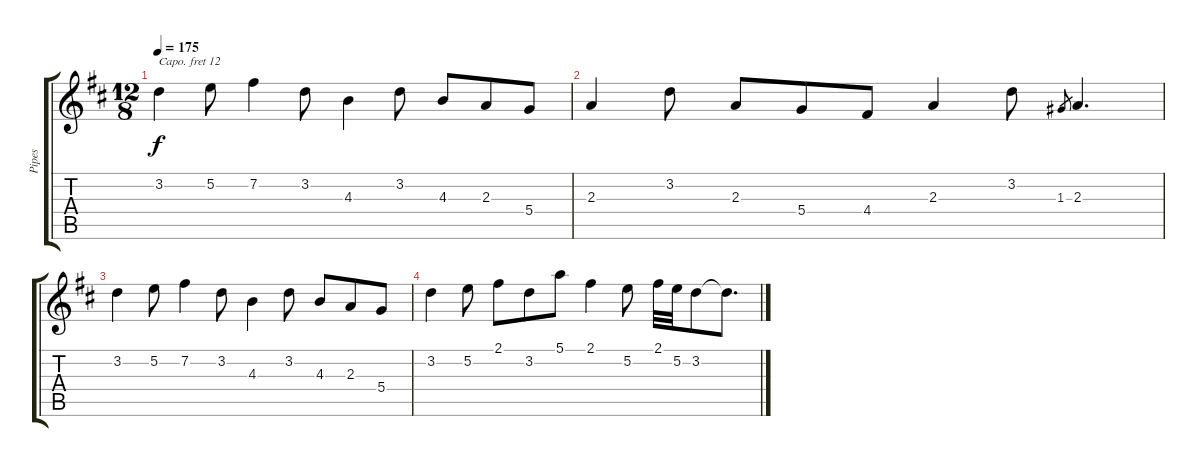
\track ("Pipes" "Pipes") {instrument bagpipe}
\staff {score tabs}
\capo 12
\tuning (E4 B3 G3 D3 A2 E2) {hide}
\ts (12 8)
\tempo 175
\clef g2
\ks d
3.2.4{dy f} 5.2.8 7.2.4 3.2.8 4.3.4 3.2.8 4.3.8 2.3.8 5.4.8 |
2.3.4 3.2.8 2.3.8 5.4.8 4.4.8 2.3.4 3.2.8 1.3.8{gr} 2.3.4{d} |
3.2.4 5.2.8 7.2.4 3.2.8 4.3.4 3.2.8 4.3.8 2.3.8 5.4.8 |
3.2.4 5.2.8 2.1.8 3.2.8 5.1.8 2.1.4 5.2.8 2.1.32 5.2.32 3.2.8 3.2{t}.8{d}
